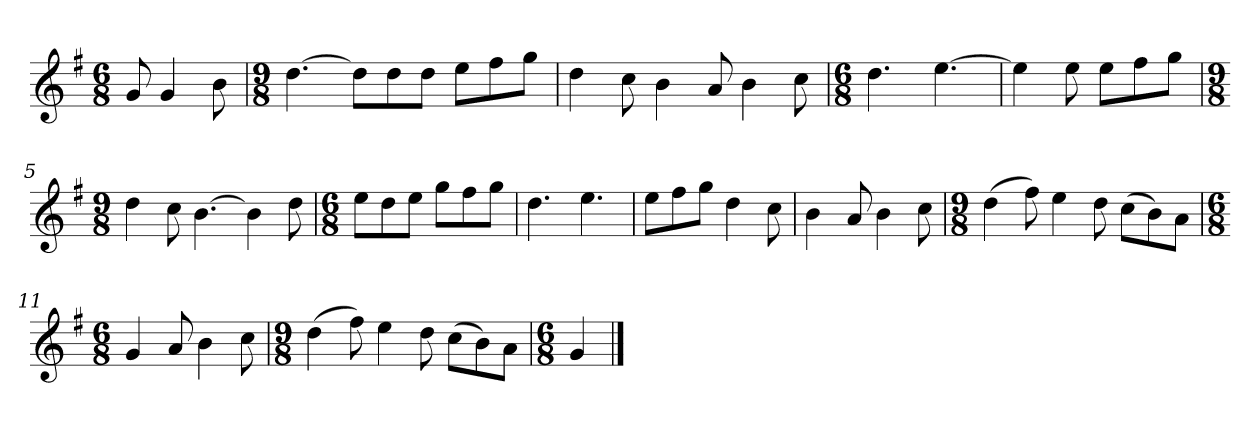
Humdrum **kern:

**kern
*part1
*staff1
*k[f#]
*M6/8
*MM120
=
8g
4g
8b
=1
*M9/8
[4.dd
8ddL]
8dd
8ddJ
8eeL
8ff#
8ggJ
=2
4dd
8cc
4b
8a
4b
8cc
=3
*M6/8
4.dd
[4.ee
=4
4ee]
8ee
8eeL
8ff#
8ggJ
=5
*M9/8
4dd
8cc
[4.b
4b]
8dd
=6
*M6/8
8eeL
8dd
8eeJ
8ggL
8ff#
8ggJ
=7
4.dd
4.ee
=8
8eeL
8ff#
8ggJ
4dd
8cc
=9
4b
8a
4b
8cc
=10
*M9/8
(4dd
8ff#)
4ee
8dd
(8ccL
8b)
8aJ
=11
*M6/8
4g
8a
4b
8cc
=12
*M9/8
(4dd
8ff#)
4ee
8dd
(8ccL
8b)
8aJ
=13
*M6/8
4g
==
*-
